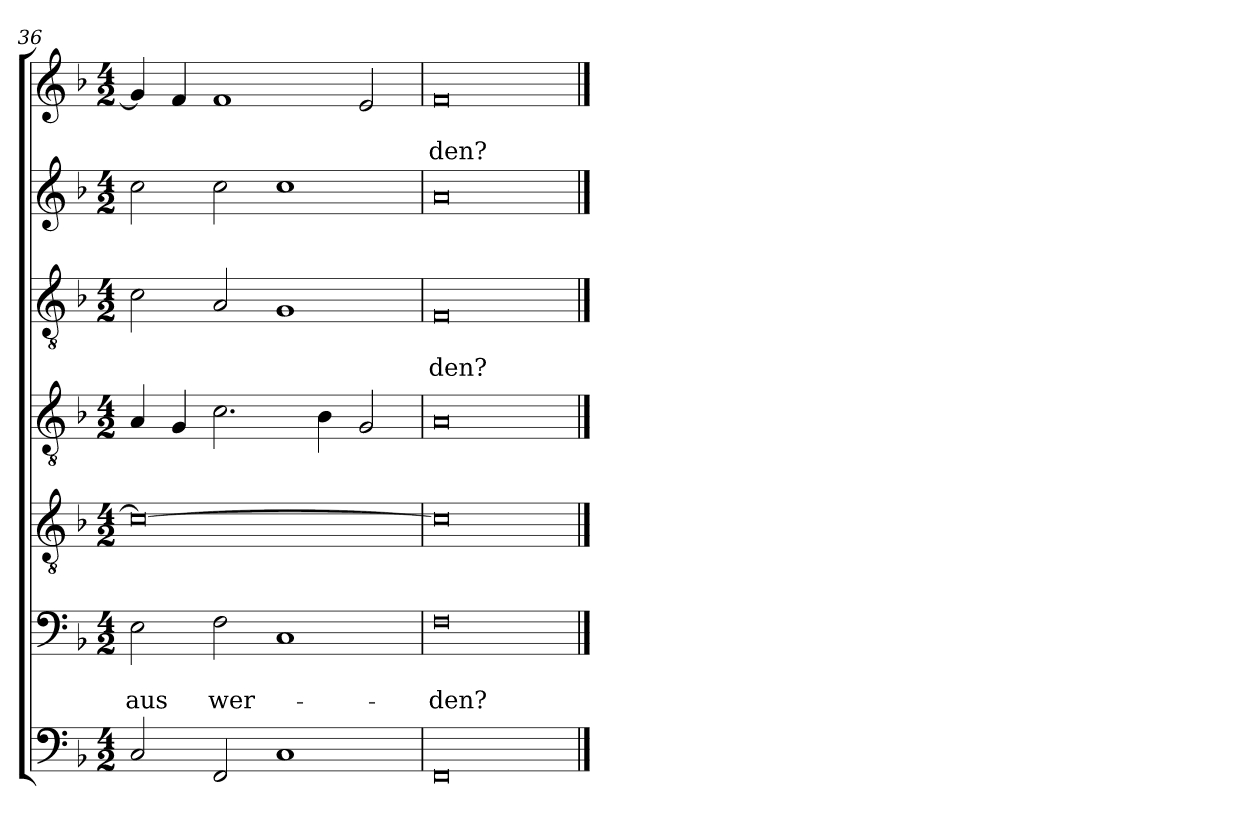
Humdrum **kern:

**kern	**kern	**text	**text	**kern	**kern	**kern	**text	**text	**kern	**kern	**text	**text
*part7	*part6	*part6	*part6	*part5	*part4	*part3	*part3	*part3	*part2	*part1	*part1	*part1
*staff7	*staff6	*staff6	*staff6	*staff5	*staff4	*staff3	*staff3	*staff3	*staff2	*staff1	*staff1	*staff1
*clefF4	*clefF4	*	*	*clefGv2	*clefGv2	*clefGv2	*	*	*clefG2	*clefG2	*	*
*k[b-]	*k[b-]	*	*	*k[b-]	*k[b-]	*k[b-]	*	*	*k[b-]	*k[b-]	*	*
*F:	*F:	*	*	*F:	*F:	*F:	*	*	*F:	*F:	*	*
*M4/2	*M4/2	*	*	*M4/2	*M4/2	*M4/2	*	*	*M4/2	*M4/2	*	*
=36	=36	=36	=36	=36	=36	=36	=36	=36	=36	=36	=36	=36
!	!	!	!LO:LY:b	!	!	!	!	!	!	!	!	!
2C/	2E\	.	-aus	0c_	4A/	2c\	.	.	2cc\	4g/]	.	.
.	.	.	.	.	4G/	.	.	.	.	4f/	.	.
!	!	!	!LO:LY:b	!	!	!	!	!	!	!	!	!
2FF/	2F\	.	wer-	.	2.c\	2A/	.	.	2cc\	1f	.	.
1C	1C	.	.	.	.	1G	.	.	1cc	.	.	.
.	.	.	.	.	4B-\	.	.	.	.	.	.	.
.	.	.	.	.	2G/	.	.	.	.	2e/	.	.
=37	=37	=37	=37	=37	=37	=37	=37	=37	=37	=37	=37	=37
!	!	!	!LO:LY:b	!	!	!	!	!LO:LY:b	!	!	!	!LO:LY:b
0FF	0F	.	-den?	0c]	0A	0F	.	-den?	0a	0f	.	-den?
==	==	==	==	==	==	==	==	==	==	==	==	==
*-	*-	*-	*-	*-	*-	*-	*-	*-	*-	*-	*-	*-
